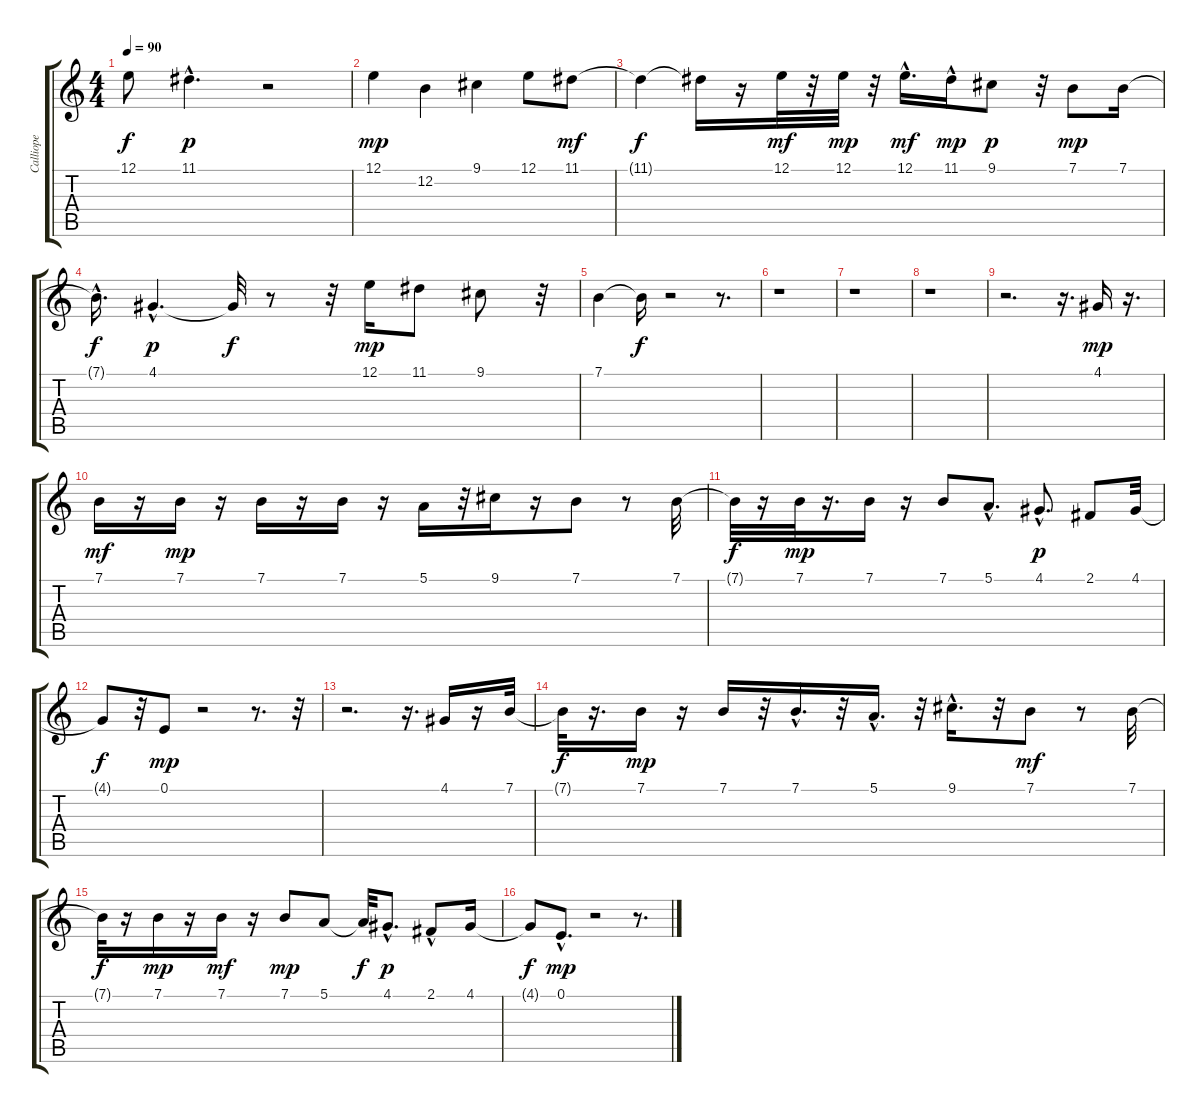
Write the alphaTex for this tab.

\track ("Calliope" "Calliope") {instrument lead3calliope}
\staff {score tabs}
\tuning (E4 B3 G3 D3 A2 E2) {hide}
\ts (4 4)
\tempo 90
\clef g2
\ks c
12.1{t}.8{dy f} 11.1{hac}.4{d dy p} r.2 |
12.1.4{dy mp} 12.2.4 9.1.4 12.1.8 11.1.8{dy mf} |
11.1{t}.4{dy f} 11.1{t}.16 r.16 12.1.32{dy mf} r.32 12.1.32{dy mp} r.32 12.1{hac}.16{d dy mf} 11.1{hac}.16{dy mp} 9.1.8{dy p} r.32 7.1.8{dy mp} 7.1.16 |
7.1{hac t}.16{d dy f} 4.1{hac}.4{d dy p} 4.1{t}.32{dy f} r.8 r.32 12.1.16{dy mp} 11.1.8 9.1.8 r.32 |
7.1.4 7.1{t}.16{dy f} r.2 r.8{d} |
r.1 |
r.1 |
r.1 |
r.2{d} r.16{d} 4.1.16{dy mp} r.16{d} |
7.1.16{dy mf} r.16 7.1.16{dy mp} r.16 7.1.16 r.16 7.1.16 r.16 5.1.16 r.32 9.1.16 r.16 7.1.8 r.8 7.1.32 |
7.1{t}.32{dy f} r.16 7.1.32{dy mp} r.16{d} 7.1.16 r.16 7.1.8 5.1{hac}.8{d} 4.1{hac}.8{d dy p} 2.1.8 4.1.32 |
4.1{t}.8{dy f} r.32 0.1.8{dy mp} r.2 r.8{d} r.32 |
r.2{d} r.16{d} 4.1.16 r.16 7.1.32 |
7.1{t}.32{dy f} r.16{d} 7.1.16{dy mp} r.16 7.1.16 r.32 7.1{hac}.16{d} r.32 5.1{hac}.16{d} r.32 9.1{hac}.16{d} r.32 7.1.8{dy mf} r.8 7.1.32 |
7.1{t}.32{dy f} r.16 7.1.16{dy mp} r.16 7.1.16{dy mf} r.16 7.1.8{dy mp} 5.1.8 5.1{t}.32{dy f} 4.1{hac}.8{d dy p} 2.1{hac}.8 4.1.16 |
4.1{t}.8{dy f} 0.1{hac}.8{d dy mp} r.2 r.8{d}
